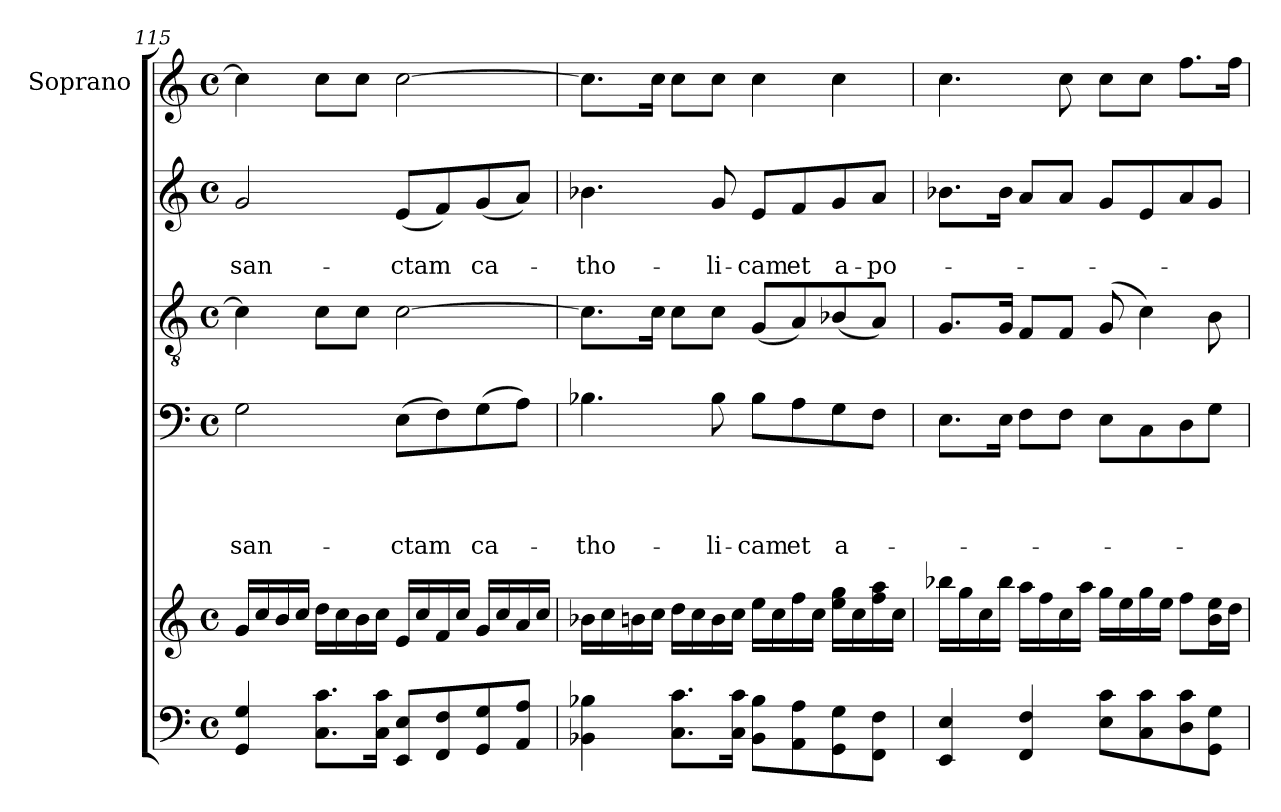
**kern	**kern	**kern	**text	**text	**text	**text	**kern	**kern	**text	**text	**kern
*part6	*part5	*part4	*part4	*part4	*part4	*part4	*part3	*part2	*part2	*part2	*part1
*staff6	*staff5	*staff4	*staff4	*staff4	*staff4	*staff4	*staff3	*staff2	*staff2	*staff2	*staff1
*	*	*	*	*	*	*	*	*	*	*	*I"Soprano
!!LO:LB:g=z
*clefF4	*clefG2	*clefF4	*	*	*	*	*clefGv2	*clefG2	*	*	*clefG2
*k[]	*k[]	*k[]	*	*	*	*	*k[]	*k[]	*	*	*k[]
*C:	*C:	*C:	*	*	*	*	*C:	*C:	*	*	*C:
*M4/4	*M4/4	*M4/4	*	*	*	*	*M4/4	*M4/4	*	*	*M4/4
*met(c)	*met(c)	*met(c)	*	*	*	*	*met(c)	*met(c)	*	*	*met(c)
=115	=115	=115	=115	=115	=115	=115	=115	=115	=115	=115	=115
!	!	!	!	!	!	!LO:LY:b	!	!	!	!LO:LY:b	!
4GG/ 4G/	16g/LL	2G\	.	.	.	san-	4c\]	2g/	.	san-	4cc\]
.	16cc/	.	.	.	.	.	.	.	.	.	.
.	16b/	.	.	.	.	.	.	.	.	.	.
.	16cc/JJ	.	.	.	.	.	.	.	.	.	.
8.C\ 8.c\L	16dd\LL	.	.	.	.	.	8c\L	.	.	.	8cc\L
.	16cc\	.	.	.	.	.	.	.	.	.	.
.	16b\	.	.	.	.	.	8c\J	.	.	.	8cc\J
16C\ 16c\Jk	16cc\JJ	.	.	.	.	.	.	.	.	.	.
!	!	!	!	!	!	!LO:LY:b	!	!	!	!LO:LY:b	!
8EE/ 8E/L	16e/LL	(>8E\L	.	.	.	-ctam	[>2c\	(<8e/L	.	-ctam	[>2cc\
.	16cc/	.	.	.	.	.	.	.	.	.	.
8FF/ 8F/	16f/	8F\)	.	.	.	.	.	8f/)	.	.	.
.	16cc/JJ	.	.	.	.	.	.	.	.	.	.
!	!	!	!	!	!	!LO:LY:b	!	!	!	!LO:LY:b	!
8GG/ 8G/	16g/LL	(>8G\	.	.	.	ca-	.	(<8g/	.	ca-	.
.	16cc/	.	.	.	.	.	.	.	.	.	.
8AA/ 8A/J	16a/	8A\J)	.	.	.	.	.	8a/J)	.	.	.
.	16cc/JJ	.	.	.	.	.	.	.	.	.	.
!!LO:LB:g=z
=116	=116	=116	=116	=116	=116	=116	=116	=116	=116	=116	=116
!	!	!	!	!	!	!LO:LY:b	!	!	!	!LO:LY:b	!
4BB-X\ 4B-X\	16b-X\LL	4.B-X\	.	.	.	-tho-	8.c\L]	4.b-X\	.	-tho-	8.cc\L]
.	16cc\	.	.	.	.	.	.	.	.	.	.
.	16bn\	.	.	.	.	.	.	.	.	.	.
.	16cc\JJ	.	.	.	.	.	16c\Jk	.	.	.	16cc\Jk
8.C\ 8.c\L	16dd\LL	.	.	.	.	.	8c\L	.	.	.	8cc\L
.	16cc\	.	.	.	.	.	.	.	.	.	.
!	!	!	!	!	!	!LO:LY:b	!	!	!	!LO:LY:b	!
.	16b\	8B-\	.	.	.	-li-	8c\J	8g/	.	-li-	8cc\J
16C\ 16c\Jk	16cc\JJ	.	.	.	.	.	.	.	.	.	.
!	!	!	!	!	!	!LO:LY:b	!	!	!	!LO:LY:b	!
8BB-\ 8B-\L	16ee\LL	8B-\L	.	.	.	-cam	(<8G/L	8e/L	.	-cam	4cc\
.	16cc\	.	.	.	.	.	.	.	.	.	.
!	!	!	!	!	!	!LO:LY:b	!	!	!	!LO:LY:b	!
8AA\ 8A\	16ff\	8A\	.	.	.	et	8A/)	8f/	.	et	.
.	16cc\JJ	.	.	.	.	.	.	.	.	.	.
!	!	!	!	!	!	!LO:LY:b	!	!	!	!LO:LY:b	!
8GG\ 8G\	16ee\ 16gg\LL	8G\	.	.	.	a-	(<8B-X/	8g/	.	a-	4cc\
.	16cc\	.	.	.	.	.	.	.	.	.	.
!	!	!	!	!	!	!	!	!	!	!LO:LY:b	!
8FF\ 8F\J	16ff\ 16aa\	8F\J	.	.	.	.	8A/J)	8a/J	.	-po-	.
.	16cc\JJ	.	.	.	.	.	.	.	.	.	.
=117	=117	=117	=117	=117	=117	=117	=117	=117	=117	=117	=117
4EE/ 4E/	16bb-X\LL	8.E\L	.	.	.	.	8.G/L	8.b-X\L	.	.	4.cc\
.	16gg\	.	.	.	.	.	.	.	.	.	.
.	16cc\	.	.	.	.	.	.	.	.	.	.
.	16bb-\JJ	16E\Jk	.	.	.	.	16G/Jk	16b-\Jk	.	.	.
4FF/ 4F/	16aa\LL	8F\L	.	.	.	.	8F/L	8a/L	.	.	.
.	16ff\	.	.	.	.	.	.	.	.	.	.
.	16cc\	8F\J	.	.	.	.	8F/J	8a/J	.	.	8cc\
.	16aa\JJ	.	.	.	.	.	.	.	.	.	.
8E\ 8c\L	16gg\LL	8E\L	.	.	.	.	(<8G/	8g/L	.	.	8cc\L
.	16ee\	.	.	.	.	.	.	.	.	.	.
8C\ 8c\	16gg\	8C\	.	.	.	.	4c\)	8e/	.	.	8cc\J
.	16ee\JJ	.	.	.	.	.	.	.	.	.	.
8D\ 8c\	8ff\L	8D\	.	.	.	.	.	8a/	.	.	8.ff\L
8GG\ 8G\J	16b\ 16ee\L	8G\J	.	.	.	.	8B\	8g/J	.	.	.
.	16dd\JJ	.	.	.	.	.	.	.	.	.	16ff\Jk
=	=	=	=	=	=	=	=	=	=	=	=
*-	*-	*-	*-	*-	*-	*-	*-	*-	*-	*-	*-
